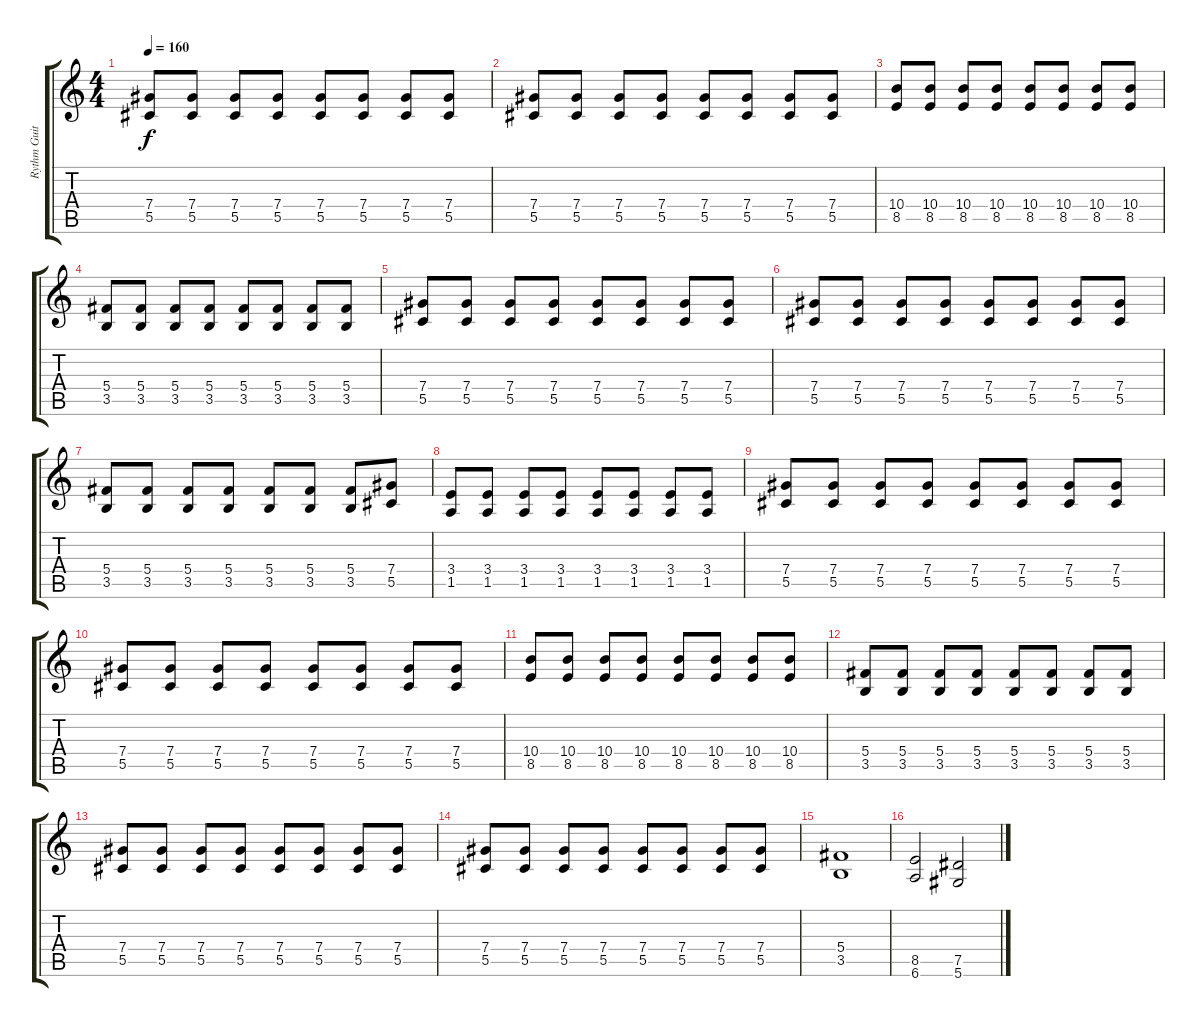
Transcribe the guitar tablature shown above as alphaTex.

\track ("Rythm Guitar (Rafael Mendes)" "Rythm Guit") {instrument overdrivenguitar}
\staff {score tabs}
\tuning (Eb4 Bb3 Gb3 Db3 Ab2 Eb2) {hide}
\ts (4 4)
\tempo 160
\clef g2
\ks c
(7.4 5.5).8{dy f} (7.4 5.5).8 (7.4 5.5).8 (7.4 5.5).8 (7.4 5.5).8 (7.4 5.5).8 (7.4 5.5).8 (7.4 5.5).8 |
(7.4 5.5).8 (7.4 5.5).8 (7.4 5.5).8 (7.4 5.5).8 (7.4 5.5).8 (7.4 5.5).8 (7.4 5.5).8 (7.4 5.5).8 |
(10.4 8.5).8 (10.4 8.5).8 (10.4 8.5).8 (10.4 8.5).8 (10.4 8.5).8 (10.4 8.5).8 (10.4 8.5).8 (10.4 8.5).8 |
(5.4 3.5).8 (5.4 3.5).8 (5.4 3.5).8 (5.4 3.5).8 (5.4 3.5).8 (5.4 3.5).8 (5.4 3.5).8 (5.4 3.5).8 |
(7.4 5.5).8 (7.4 5.5).8 (7.4 5.5).8 (7.4 5.5).8 (7.4 5.5).8 (7.4 5.5).8 (7.4 5.5).8 (7.4 5.5).8 |
(7.4 5.5).8 (7.4 5.5).8 (7.4 5.5).8 (7.4 5.5).8 (7.4 5.5).8 (7.4 5.5).8 (7.4 5.5).8 (7.4 5.5).8 |
(5.4 3.5).8 (5.4 3.5).8 (5.4 3.5).8 (5.4 3.5).8 (5.4 3.5).8 (5.4 3.5).8 (5.4 3.5).8 (7.4 5.5).8 |
(3.4 1.5).8 (3.4 1.5).8 (3.4 1.5).8 (3.4 1.5).8 (3.4 1.5).8 (3.4 1.5).8 (3.4 1.5).8 (3.4 1.5).8 |
(7.4 5.5).8 (7.4 5.5).8 (7.4 5.5).8 (7.4 5.5).8 (7.4 5.5).8 (7.4 5.5).8 (7.4 5.5).8 (7.4 5.5).8 |
(7.4 5.5).8 (7.4 5.5).8 (7.4 5.5).8 (7.4 5.5).8 (7.4 5.5).8 (7.4 5.5).8 (7.4 5.5).8 (7.4 5.5).8 |
(10.4 8.5).8 (10.4 8.5).8 (10.4 8.5).8 (10.4 8.5).8 (10.4 8.5).8 (10.4 8.5).8 (10.4 8.5).8 (10.4 8.5).8 |
(5.4 3.5).8 (5.4 3.5).8 (5.4 3.5).8 (5.4 3.5).8 (5.4 3.5).8 (5.4 3.5).8 (5.4 3.5).8 (5.4 3.5).8 |
(7.4 5.5).8 (7.4 5.5).8 (7.4 5.5).8 (7.4 5.5).8 (7.4 5.5).8 (7.4 5.5).8 (7.4 5.5).8 (7.4 5.5).8 |
(7.4 5.5).8 (7.4 5.5).8 (7.4 5.5).8 (7.4 5.5).8 (7.4 5.5).8 (7.4 5.5).8 (7.4 5.5).8 (7.4 5.5).8 |
(5.4 3.5).1 |
(8.5 6.6).2 (7.5 5.6).2
